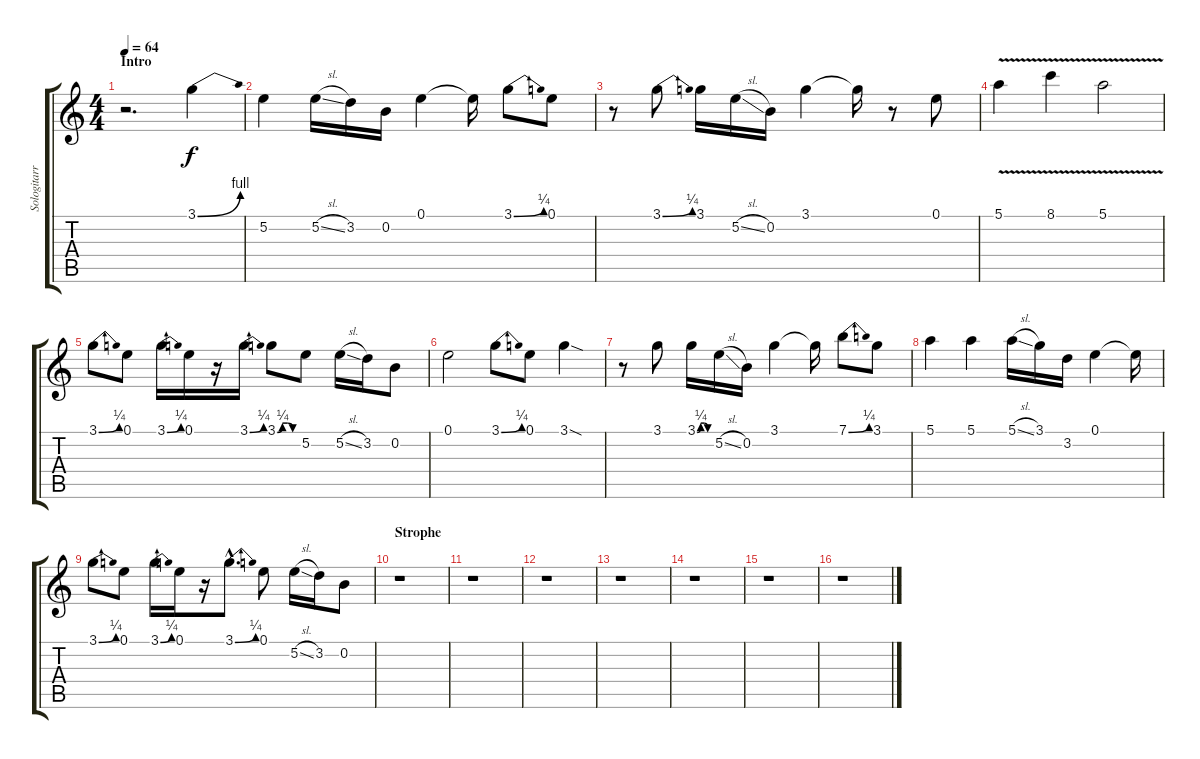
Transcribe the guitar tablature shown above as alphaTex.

\track ("Sologitarre" "Sologitarr") {instrument acousticguitarsteel}
\staff {score tabs}
\tuning (E4 B3 G3 D3 A2 E2) {hide}
\ts (4 4)
\section ("" "Intro")
\tempo 64
\clef g2
\ks c
r.2{d dy f instrument acousticguitarsteel} 3.1{be (bend 0 0 60 4)}.4 |
5.2.4 5.2{sl}.16 3.2.16 0.2.16 0.1.4 0.1{t}.16 3.1{be (bend 0 0 60 1)}.8 0.1.8 |
r.8 3.1{be (bend 0 0 60 1)}.8 3.1.16 5.2{sl}.16 0.2.16 3.1.4 3.1{t}.16 r.8 0.1.8 |
5.1{v}.4 8.1{v}.4 5.1{v}.2 |
3.1{be (bend 0 0 60 1)}.8 0.1.8 3.1{be (bend 0 0 60 1)}.16 0.1.16 r.16 3.1{be (bend 0 0 60 1)}.16 3.1{be (custom 0 0 15 1 30 1 45 0 60 0)}.8 5.2.8 5.2{sl}.16 3.2.16 0.2.8 |
0.1.2 3.1{be (bend 0 0 60 1)}.8 0.1.8 3.1{sod}.4 |
r.8 3.1.8 3.1{be (custom 0 0 15 1 30 1 45 0 60 0)}.16 5.2{sl}.16 0.2.16 3.1.4 3.1{t}.16 7.1{be (bend 0 0 60 1)}.8 3.1.8 |
5.1.4 5.1.4 5.1{sl}.16 3.1.16 3.2.16 0.1.4 0.1{t}.16 |
3.1{be (bend 0 0 60 1)}.8 0.1.8 3.1{be (bend 0 0 60 1)}.16 0.1.16 r.16 3.1{be (bend 0 0 60 1) hac}.8{d} 0.1.8 5.2{sl}.16 3.2.16 0.2.8 |
\section ("" "Strophe")
r.1 |
r.1 |
r.1 |
r.1 |
r.1 |
r.1 |
r.1
